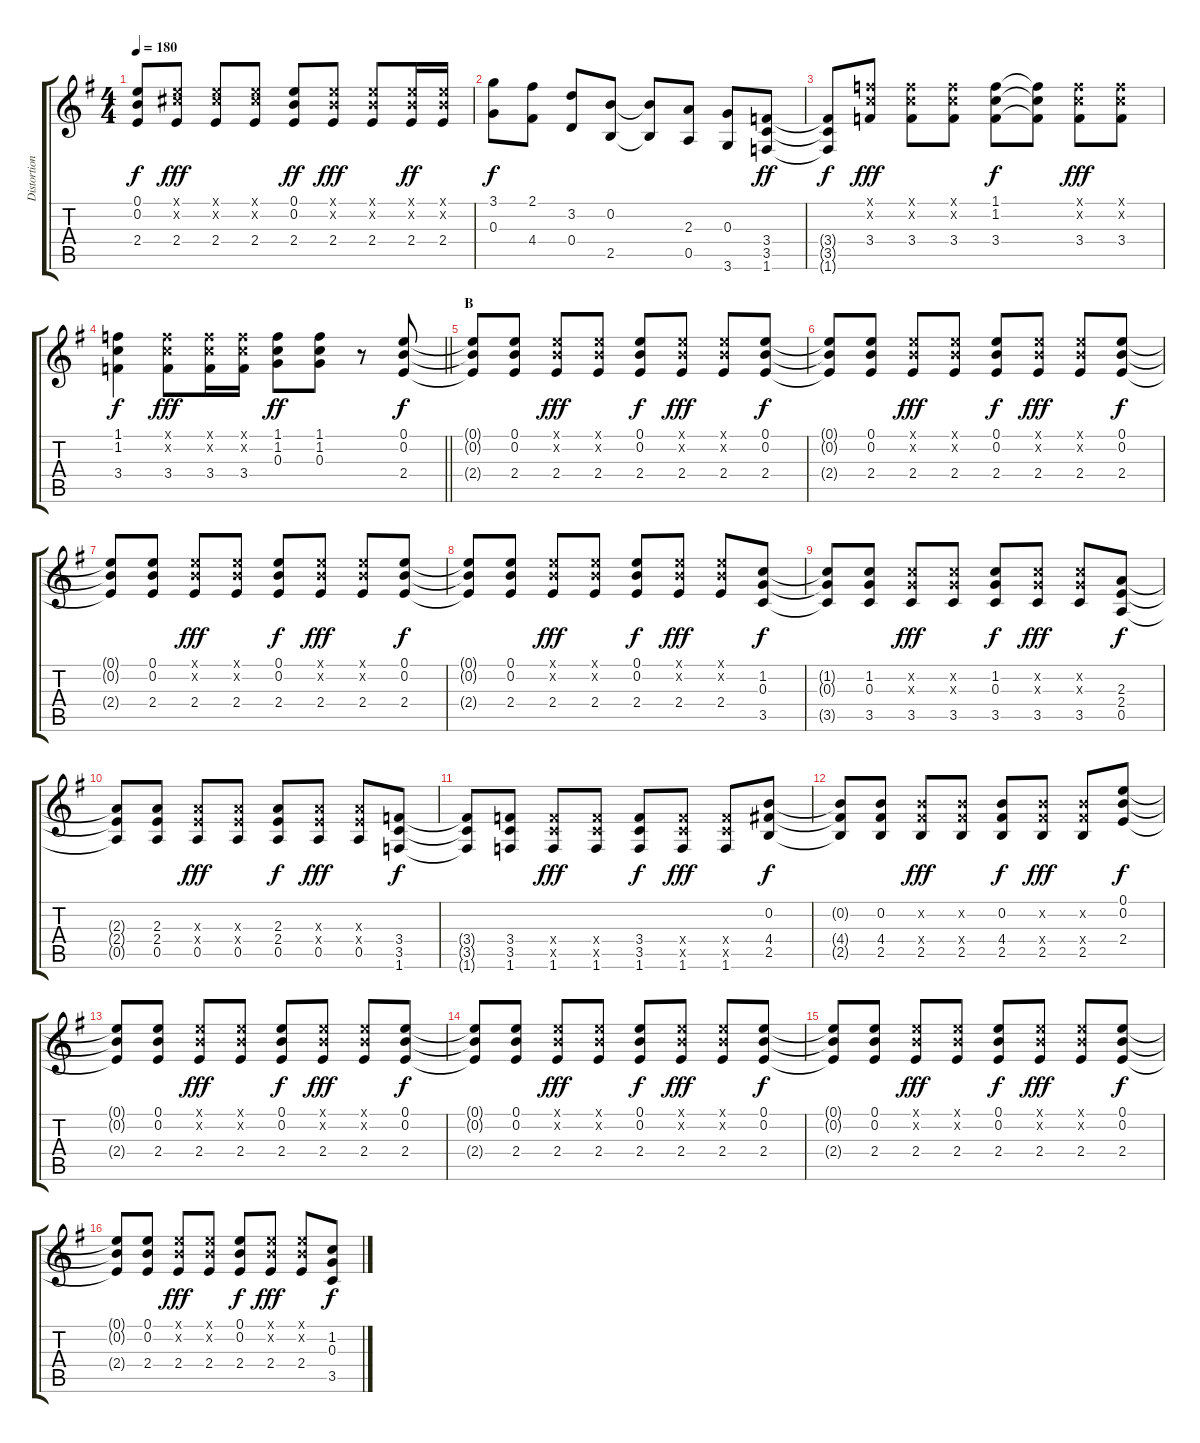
\track ("Distortion Guitar" "Distortion") {instrument distortionguitar}
\staff {score tabs}
\tuning (E4 B3 G3 D3 A2 E2) {hide}
\ts (4 4)
\tempo 180
\clef g2
\ks g
(0.1{t} 0.2{t} 2.4{t}).8{dy f} (0.1{x} 2.2{x} 2.4).8{dy fff} (0.1{x} 2.2{x} 2.4).8 (0.1{x} 2.2{x} 2.4).8 (0.1 0.2 2.4).8{dy ff} (0.1{x} 0.2{x} 2.4).8{dy fff} (0.1{x} 0.2{x} 2.4).8 (0.1{x} 0.2{x} 2.4).16{dy ff} (0.1{x} 0.2{x} 2.4).16 |
(3.1 0.3).8{dy f} (2.1 4.4).8 (3.2 0.4).8 (0.2 2.5).8 (0.2{t} 2.5{t}).8 (2.3 0.5).8 (0.3 3.6).8 (3.4 3.5 1.6).8{dy ff} |
(3.4{t} 3.5{t} 1.6{t}).8{dy f} (1.1{x} 1.2{x} 3.4).8{dy fff} (1.1{x} 1.2{x} 3.4).8 (1.1{x} 1.2{x} 3.4).8 (1.1 1.2 3.4).8{dy f} (1.1{t} 1.2{t} 3.4{t}).8 (1.1{x} 1.2{x} 3.4).8{dy fff} (1.1{x} 1.2{x} 3.4).8 |
\barLineRight lightlight
(1.1 1.2 3.4).4{dy f} (1.1{x} 1.2{x} 3.4).8{dy fff} (1.1{x} 1.2{x} 3.4).16 (1.1{x} 1.2{x} 3.4).16 (1.1 1.2 0.3).8{dy ff} (1.1 1.2 0.3).8 r.8 (0.1 0.2 2.4).8{dy f} |
\section ("" "B")
(0.1{t} 0.2{t} 2.4{t}).8 (0.1 0.2 2.4).8 (0.1{x} 0.2{x} 2.4).8{dy fff} (0.1{x} 0.2{x} 2.4).8 (0.1 0.2 2.4).8{dy f} (0.1{x} 0.2{x} 2.4).8{dy fff} (0.1{x} 0.2{x} 2.4).8 (0.1 0.2 2.4).8{dy f} |
(0.1{t} 0.2{t} 2.4{t}).8 (0.1 0.2 2.4).8 (0.1{x} 0.2{x} 2.4).8{dy fff} (0.1{x} 0.2{x} 2.4).8 (0.1 0.2 2.4).8{dy f} (0.1{x} 0.2{x} 2.4).8{dy fff} (0.1{x} 0.2{x} 2.4).8 (0.1 0.2 2.4).8{dy f} |
(0.1{t} 0.2{t} 2.4{t}).8 (0.1 0.2 2.4).8 (0.1{x} 0.2{x} 2.4).8{dy fff} (0.1{x} 0.2{x} 2.4).8 (0.1 0.2 2.4).8{dy f} (0.1{x} 0.2{x} 2.4).8{dy fff} (0.1{x} 0.2{x} 2.4).8 (0.1 0.2 2.4).8{dy f} |
(0.1{t} 0.2{t} 2.4{t}).8 (0.1 0.2 2.4).8 (0.1{x} 0.2{x} 2.4).8{dy fff} (0.1{x} 0.2{x} 2.4).8 (0.1 0.2 2.4).8{dy f} (0.1{x} 0.2{x} 2.4).8{dy fff} (0.1{x} 0.2{x} 2.4).8 (1.2 0.3 3.5).8{dy f} |
(1.2{t} 0.3{t} 3.5{t}).8 (1.2 0.3 3.5).8 (1.2{x} 0.3{x} 3.5).8{dy fff} (1.2{x} 0.3{x} 3.5).8 (1.2 0.3 3.5).8{dy f} (1.2{x} 0.3{x} 3.5).8{dy fff} (1.2{x} 0.3{x} 3.5).8 (2.3 2.4 0.5).8{dy f} |
(2.3{t} 2.4{t} 0.5{t}).8 (2.3 2.4 0.5).8 (2.3{x} 2.4{x} 0.5).8{dy fff} (2.3{x} 2.4{x} 0.5).8 (2.3 2.4 0.5).8{dy f} (2.3{x} 2.4{x} 0.5).8{dy fff} (2.3{x} 2.4{x} 0.5).8 (3.4 3.5 1.6).8{dy f} |
(3.4{t} 3.5{t} 1.6{t}).8 (3.4 3.5 1.6).8 (3.4{x} 3.5{x} 1.6).8{dy fff} (3.4{x} 3.5{x} 1.6).8 (3.4 3.5 1.6).8{dy f} (3.4{x} 3.5{x} 1.6).8{dy fff} (3.4{x} 3.5{x} 1.6).8 (0.2 4.4 2.5).8{dy f} |
(0.2{t} 4.4{t} 2.5{t}).8 (0.2 4.4 2.5).8 (0.2{x} 4.4{x} 2.5).8{dy fff} (0.2{x} 4.4{x} 2.5).8 (0.2 4.4 2.5).8{dy f} (0.2{x} 4.4{x} 2.5).8{dy fff} (0.2{x} 4.4{x} 2.5).8 (0.1 0.2 2.4).8{dy f} |
(0.1{t} 0.2{t} 2.4{t}).8 (0.1 0.2 2.4).8 (0.1{x} 0.2{x} 2.4).8{dy fff} (0.1{x} 0.2{x} 2.4).8 (0.1 0.2 2.4).8{dy f} (0.1{x} 0.2{x} 2.4).8{dy fff} (0.1{x} 0.2{x} 2.4).8 (0.1 0.2 2.4).8{dy f} |
(0.1{t} 0.2{t} 2.4{t}).8 (0.1 0.2 2.4).8 (0.1{x} 0.2{x} 2.4).8{dy fff} (0.1{x} 0.2{x} 2.4).8 (0.1 0.2 2.4).8{dy f} (0.1{x} 0.2{x} 2.4).8{dy fff} (0.1{x} 0.2{x} 2.4).8 (0.1 0.2 2.4).8{dy f} |
(0.1{t} 0.2{t} 2.4{t}).8 (0.1 0.2 2.4).8 (0.1{x} 0.2{x} 2.4).8{dy fff} (0.1{x} 0.2{x} 2.4).8 (0.1 0.2 2.4).8{dy f} (0.1{x} 0.2{x} 2.4).8{dy fff} (0.1{x} 0.2{x} 2.4).8 (0.1 0.2 2.4).8{dy f} |
(0.1{t} 0.2{t} 2.4{t}).8 (0.1 0.2 2.4).8 (0.1{x} 0.2{x} 2.4).8{dy fff} (0.1{x} 0.2{x} 2.4).8 (0.1 0.2 2.4).8{dy f} (0.1{x} 0.2{x} 2.4).8{dy fff} (0.1{x} 0.2{x} 2.4).8 (1.2 0.3 3.5).8{dy f}
